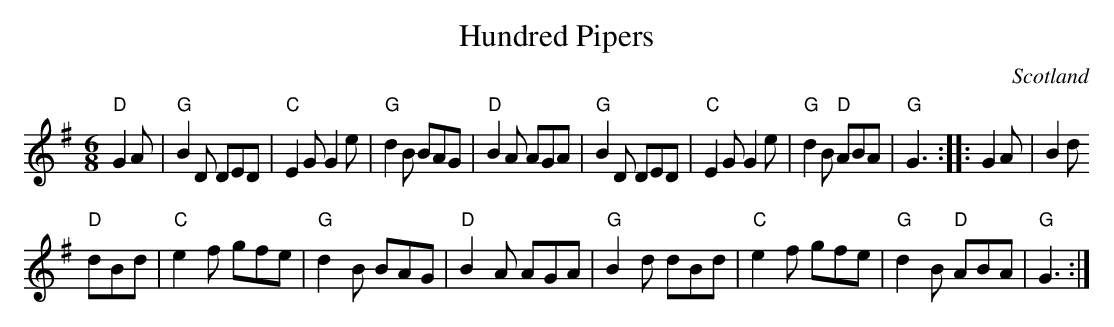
X:1
T:Hundred Pipers
M:6/8
L:1/8
O:Scotland
K:G
"D"G2A|"G"B2D DED|"C"E2G G2e|"G"d2B BAG|"D"B2A AGA|"G"B2D DED|"C"E2G G2e|"G"d2B "D"ABA|"G"G3:|:G2A|B2d
 "D"dBd|"C"e2f gfe|"G"d2B BAG|"D"B2A AGA|"G"B2d dBd|"C"e2f gfe|"G"d2B "D"ABA|"G"G3:|
